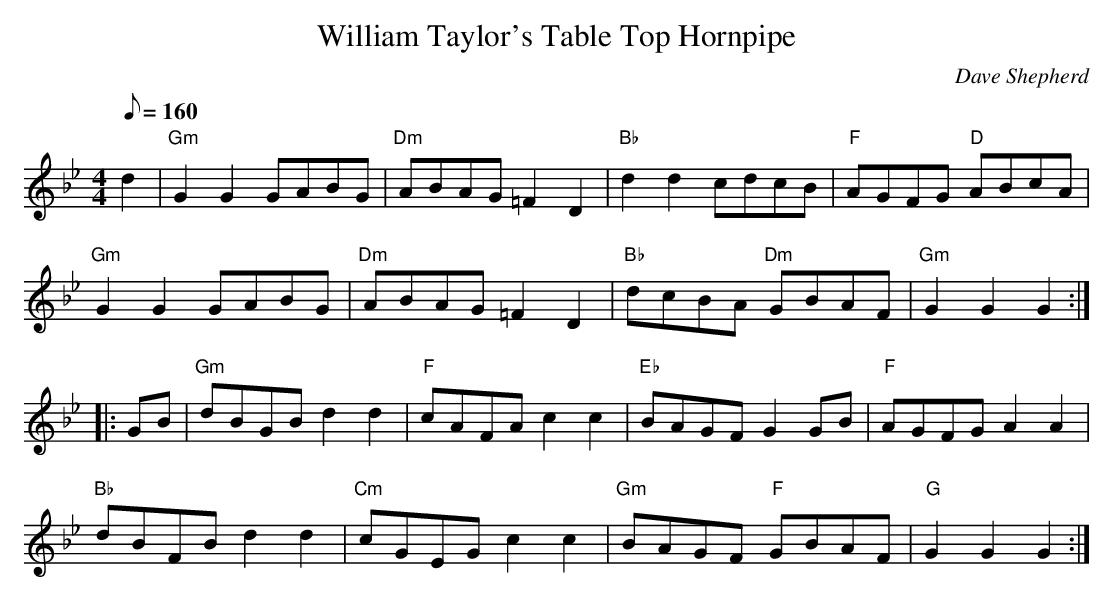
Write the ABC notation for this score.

X:1
T:William Taylor's Table Top Hornpipe
C:Dave Shepherd
L:1/8
M:4/4
Q:160
K:G minor
d2 |"Gm"G2 G2 GABG|"Dm"ABAG =F2 D2|"Bb"d2 d2 cdcB|"F"AGFG "D"ABcA|
"Gm"G2 G2 GABG|"Dm"ABAG =F2 D2|"Bb"dcBA "Dm"GBAF|"Gm"G2 G2 G2 :||:
GB|"Gm"dBGB d2 d2|"F"cAFA c2 c2|"Eb"BAGF G2 GB|"F"AGFG A2 A2|
"Bb"dBFB d2 d2|"Cm"cGEG c2 c2|"Gm"BAGF "F"GBAF|"G"G2 G2 G2 :|]
